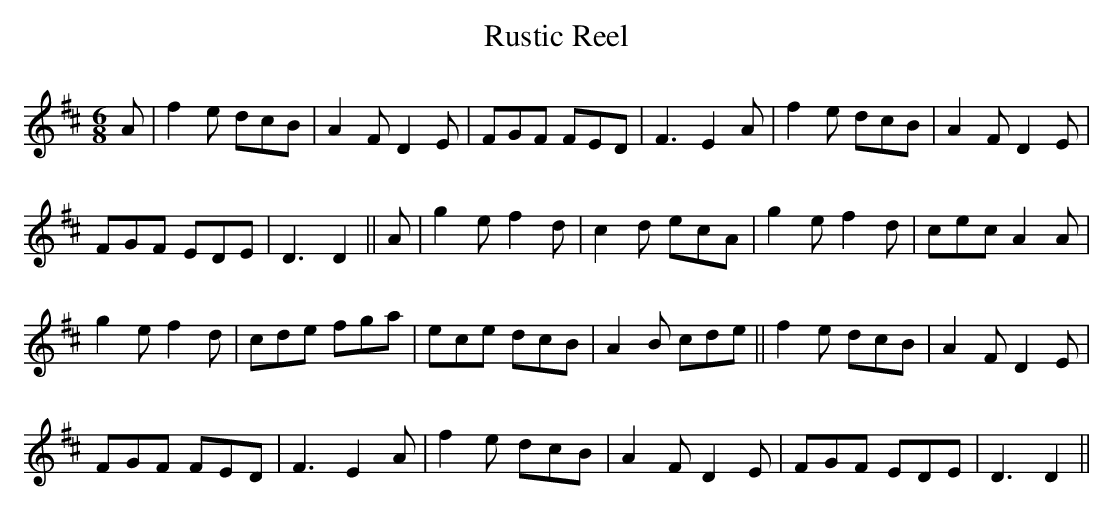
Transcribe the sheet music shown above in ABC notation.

X:1
T:Rustic Reel
M:6/8
K:D
A | f2 e dcB | A2 F D2 E | FGF FED | F3 E2 A | f2 e dcB | A2 F D2 E |
FGF EDE | D3 D2 || A | g2 e f2 d | c2 d ecA | g2 e f2 d | cec A2 A |
g2 e f2 d | cde fga | ece dcB | A2 B cde || f2 e dcB | A2 F D2 E |
FGF FED | F3 E2 A | f2 e dcB | A2 F D2 E | FGF EDE | D3 D2 ||
